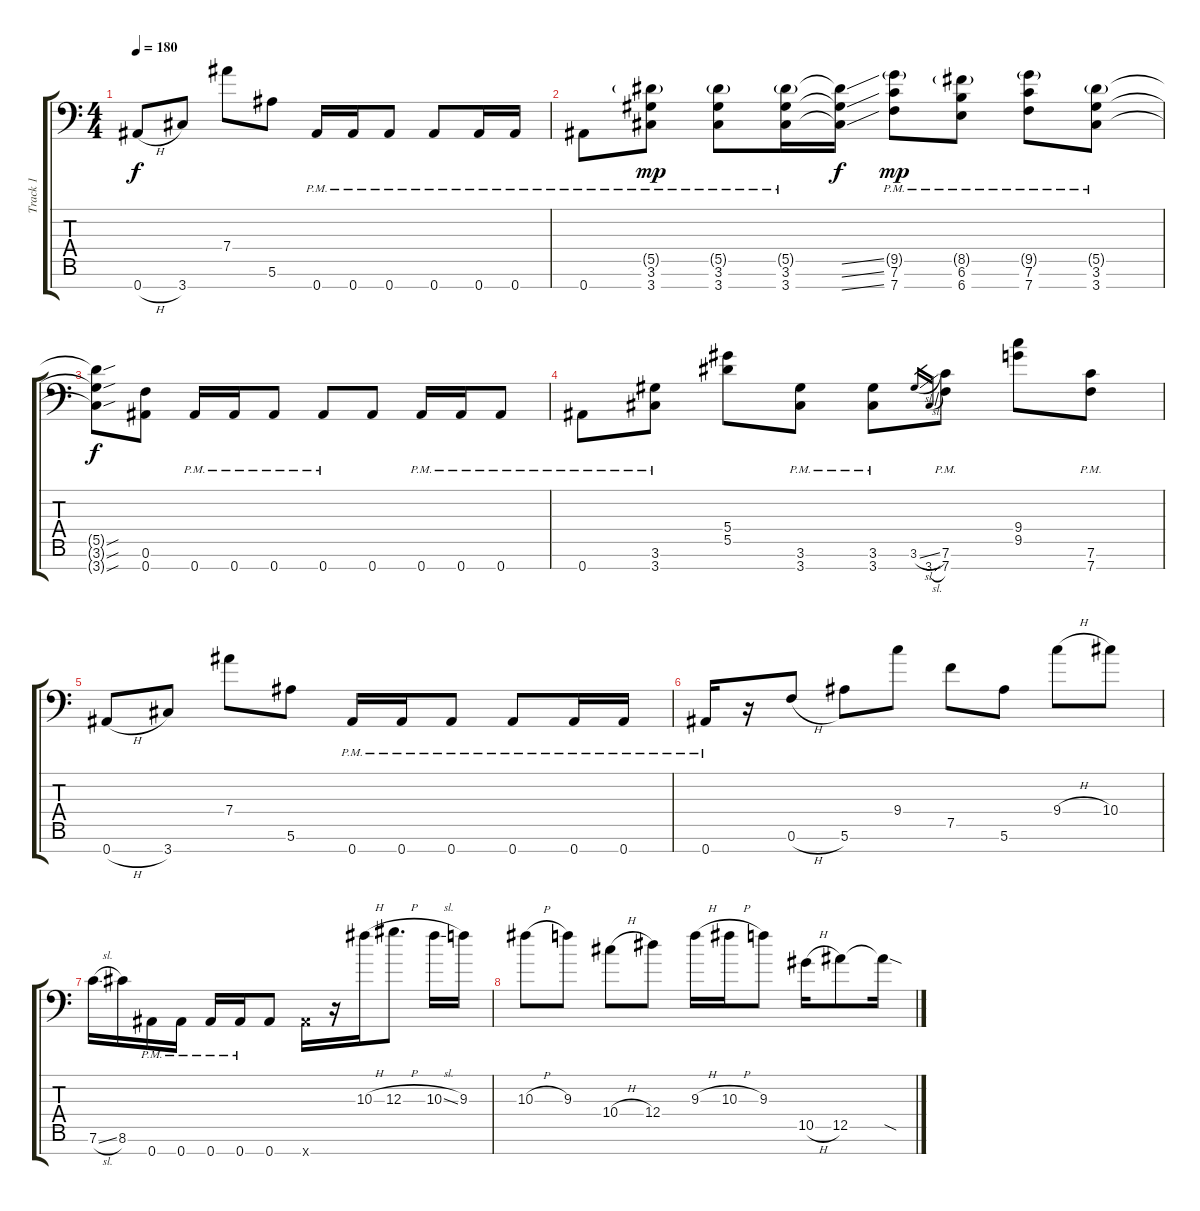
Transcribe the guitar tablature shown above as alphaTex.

\track ("Track 1" "Track 1") {instrument overdrivenguitar}
\staff {score tabs}
\tuning (F4 C4 Ab3 Eb3 Bb2 F2 Bb1) {hide}
\ts (4 4)
\tempo 180
\clef f4
\ks c
0.7{h}.8{dy f} 3.7.8 7.4.8 5.6.8 0.7{pm}.16 0.7{pm}.16 0.7{pm}.8 0.7{pm}.8 0.7{pm}.16 0.7{pm}.16 |
0.7{pm}.8 (5.5{g pm} 3.6{pm} 3.7{pm}).8{dy mp} (5.5{g pm} 3.6{pm} 3.7{pm}).8 (5.5{g pm} 3.6{pm} 3.7{pm}).16 (5.5{ss t} 3.6{ss t} 3.7{ss t}).16{dy f} (9.5{g pm} 7.6{pm} 7.7{pm}).8{dy mp} (8.5{g pm} 6.6{pm} 6.7{pm}).8 (9.5{g pm} 7.6{pm} 7.7{pm}).8 (5.5{g pm} 3.6{pm} 3.7{pm}).8 |
(5.5{sou t} 3.6{sou t} 3.7{sou t}).8{dy f} (0.6 0.7).8 0.7{pm}.16 0.7{pm}.16 0.7{pm}.8 0.7{pm}.8 0.7.8 0.7{pm}.16 0.7{pm}.16 0.7{pm}.8 |
0.7{pm}.8 (3.6{pm} 3.7{pm}).8 (5.4 5.5).8 (3.6{pm} 3.7{pm}).8 (3.6{pm} 3.7{pm}).8 3.6{sl}.16{gr} 3.7{sl}.16{gr} (7.6{pm} 7.7{pm}).8 (9.4 9.5).8 (7.6{pm} 7.7{pm}).8 |
0.7{h}.8 3.7.8 7.4.8 5.6.8 0.7{pm}.16 0.7{pm}.16 0.7{pm}.8 0.7{pm}.8 0.7{pm}.16 0.7{pm}.16 |
0.7{pm}.16 r.16 0.6{h}.8 5.6.8 9.4.8 7.5.8 5.6.8 9.4{h}.8 10.4.8 |
7.6{sl}.16 8.6.16 0.7{pm}.16 0.7{pm}.16 0.7{pm}.16 0.7{pm}.16 0.7.8 0.7{x}.16 r.16 10.3{h}.16 12.3{h}.8{d} 10.3{sl}.16 9.3.16 |
10.3{h}.8 9.3.8 10.4{h}.8 12.4.8 9.3{h}.16 10.3{h}.16 9.3.8 10.5{h}.16 12.5.8 12.5{sod t}.16
